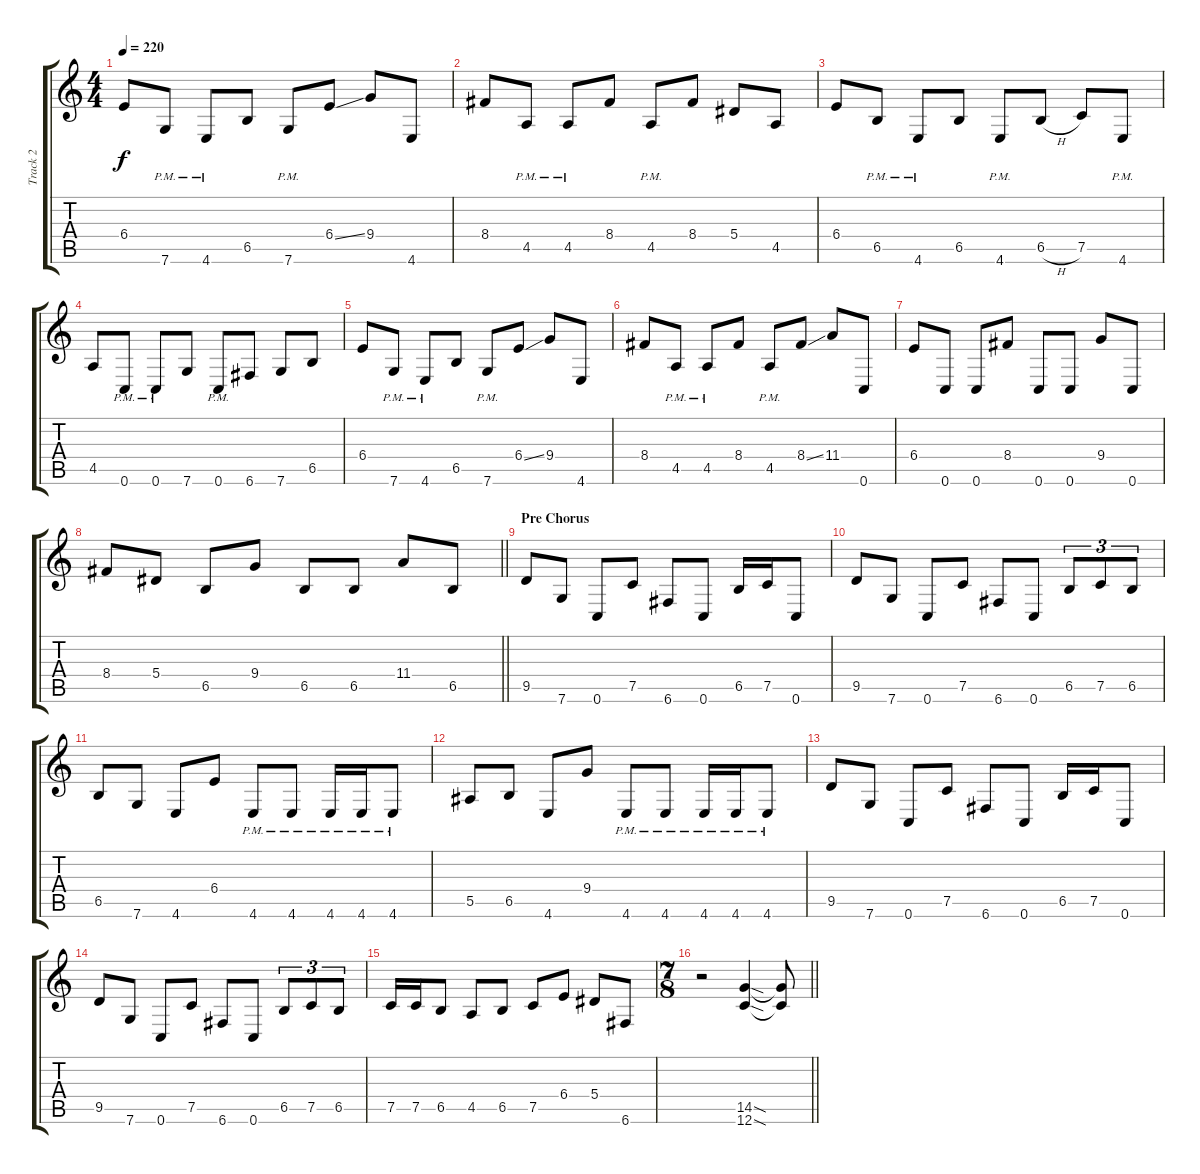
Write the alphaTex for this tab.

\track ("Track 2" "Track 2") {instrument distortionguitar}
\staff {score tabs}
\tuning (C4 G3 Eb3 Bb2 F2 C2) {hide}
\ts (4 4)
\tempo 220
\clef g2
\ks c
6.4.8{dy f} 7.6{pm}.8 4.6{pm}.8 6.5.8 7.6{pm}.8 6.4{ss}.8 9.4.8 4.6.8 |
8.4.8 4.5{pm}.8 4.5{pm}.8 8.4.8 4.5{pm}.8 8.4.8 5.4.8 4.5.8 |
6.4.8 6.5{pm}.8 4.6{pm}.8 6.5.8 4.6{pm}.8 6.5{h}.8 7.5.8 4.6{pm}.8 |
4.5.8 0.6{pm}.8 0.6{pm}.8 7.6.8 0.6{pm}.8 6.6.8 7.6.8 6.5.8 |
6.4.8 7.6{pm}.8 4.6{pm}.8 6.5.8 7.6{pm}.8 6.4{ss}.8 9.4.8 4.6.8 |
8.4.8 4.5{pm}.8 4.5{pm}.8 8.4.8 4.5{pm}.8 8.4{ss}.8 11.4.8 0.6.8 |
6.4.8 0.6.8 0.6.8 8.4.8 0.6.8 0.6.8 9.4.8 0.6.8 |
\barLineRight lightlight
8.4.8 5.4.8 6.5.8 9.4.8 6.5.8 6.5.8 11.4.8 6.5.8 |
\section ("" "Pre Chorus")
9.5.8 7.6.8 0.6.8 7.5.8 6.6.8 0.6.8 6.5.16 7.5.16 0.6.8 |
9.5.8 7.6.8 0.6.8 7.5.8 6.6.8 0.6.8 6.5.8{tu (3 2)} 7.5.8{tu (3 2)} 6.5.8{tu (3 2)} |
6.5.8 7.6.8 4.6.8 6.4.8 4.6{pm}.8 4.6{pm}.8 4.6{pm}.16 4.6{pm}.16 4.6{pm}.8 |
5.5.8 6.5.8 4.6.8 9.4.8 4.6{pm}.8 4.6{pm}.8 4.6{pm}.16 4.6{pm}.16 4.6{pm}.8 |
9.5.8 7.6.8 0.6.8 7.5.8 6.6.8 0.6.8 6.5.16 7.5.16 0.6.8 |
9.5.8 7.6.8 0.6.8 7.5.8 6.6.8 0.6.8 6.5.8{tu (3 2)} 7.5.8{tu (3 2)} 6.5.8{tu (3 2)} |
7.5.16 7.5.16 6.5.8 4.5.8 6.5.8 7.5.8 6.4.8 5.4.8 6.6.8 |
\ts (7 8)
\barLineRight lightlight
r.2 (14.5{sod} 12.6{sod}).4 (14.5{t} 12.6{t}).8
